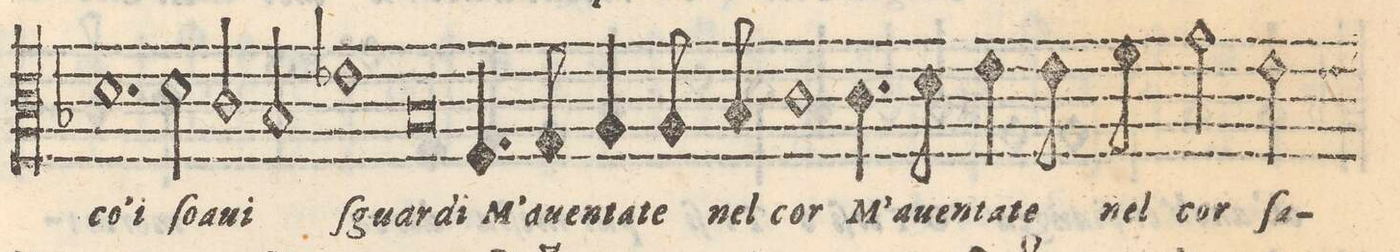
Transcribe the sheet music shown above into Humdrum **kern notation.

**kern	**text
*I"TENORE	*
*clefC3	*
*k[b-]	*
*met(C)	*
*M2/1	*
1.d	co' i
2d\	ſo-
=7-	=7-
2c/	-a-
2B-/	-ui
1e-X	ſguar-
=8-	=8-
0B-	-di
=9-	=9-
4.F/	M' a-
8G/	-uen-
4A/	-ta-
8A/	-te
8B-/	nel
1c	cor
=10-	=10-
4.c\	M' a-
8d\	-uen-
4eny\	-ta-
8e\	-te
8f\	nel
2g\	cor
2e\	ſa-
*custos:e	*
=11-	=11-
*-	*-
